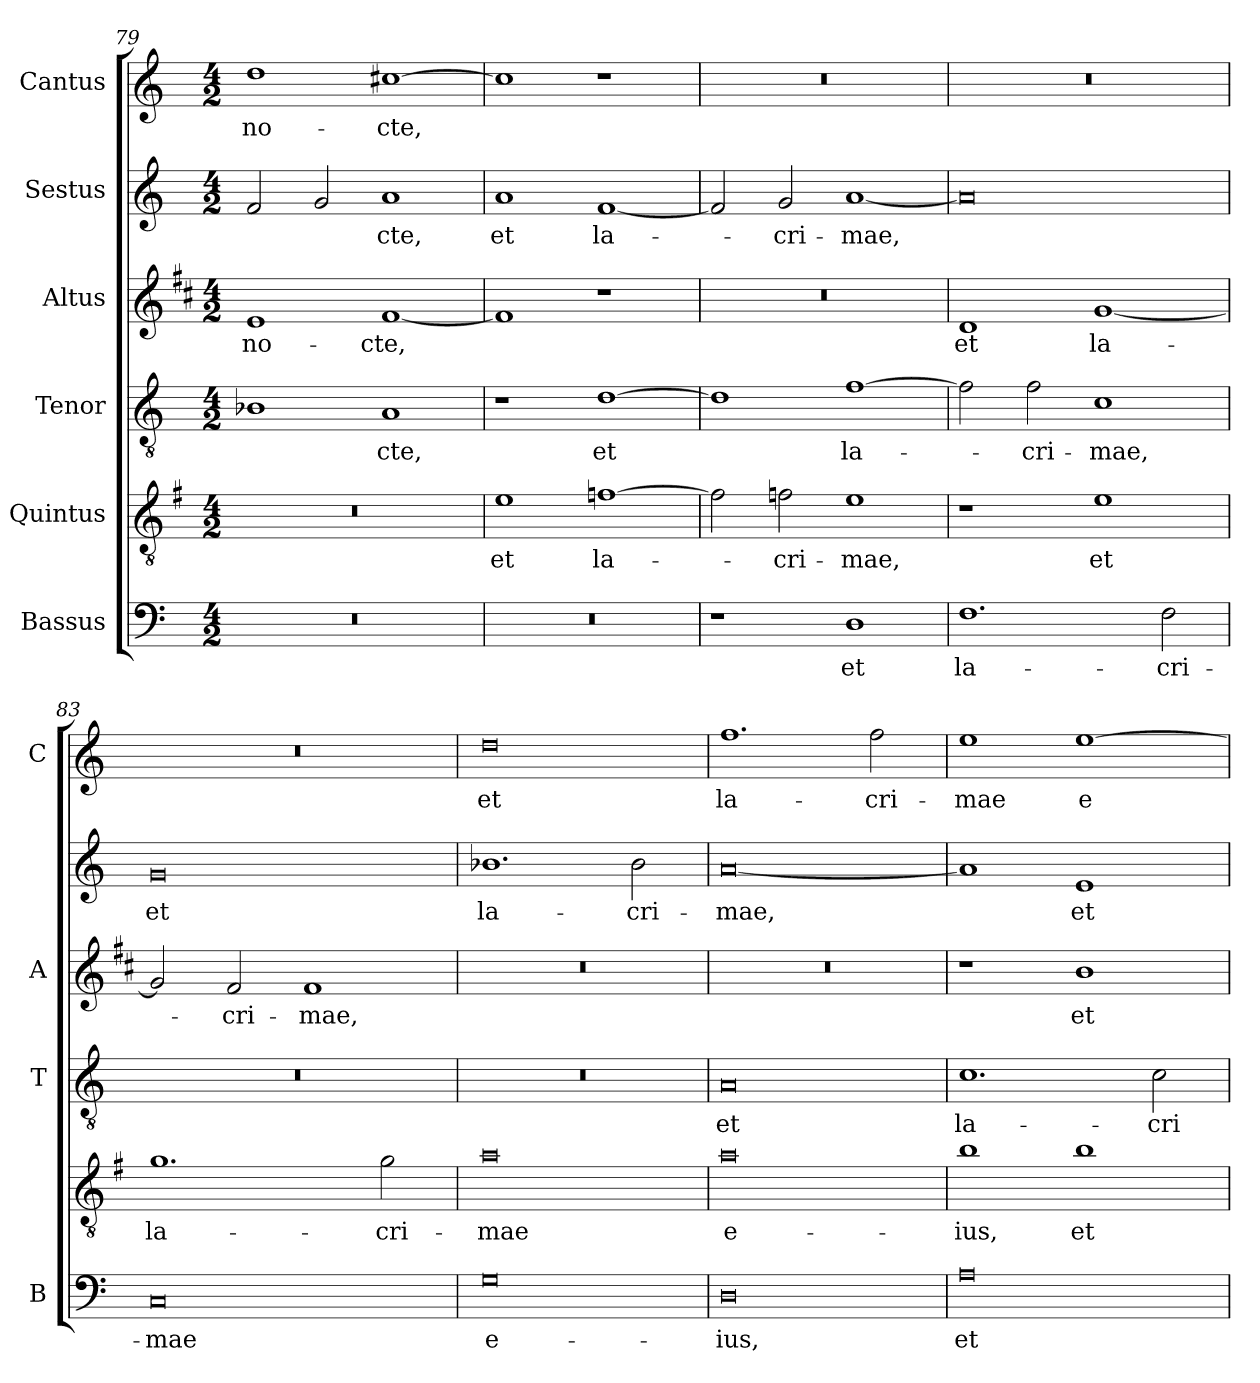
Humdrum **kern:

**kern	**text	**kern	**text	**kern	**text	**kern	**text	**kern	**text	**kern	**text
*part6	*part6	*part5	*part5	*part4	*part4	*part3	*part3	*part2	*part2	*part1	*part1
*staff6	*staff6	*staff5	*staff5	*staff4	*staff4	*staff3	*staff3	*staff2	*staff2	*staff1	*staff1
*I"Bassus	*	*I"Quintus	*	*I"Tenor	*	*I"Altus	*	*I"Sestus	*	*I"Cantus	*
*I'B	*	*	*	*I'T	*	*I'A	*	*	*	*I'C	*
*clefF4	*	*clefGv2	*	*clefGv2	*	*clefG2	*	*clefG2	*	*clefG2	*
*	*	*ITrd4c7	*	*	*	*ITrd1c2	*	*	*	*	*
*k[]	*	*k[]	*	*k[]	*	*k[]	*	*k[]	*	*k[]	*
*C:	*	*C:	*	*C:	*	*C:	*	*C:	*	*C:	*
*M4/2	*	*M4/2	*	*M4/2	*	*M4/2	*	*M4/2	*	*M4/2	*
=79	=79	=79	=79	=79	=79	=79	=79	=79	=79	=79	=79
!	!	!	!	!	!	!	!LO:LY:b	!	!	!	!LO:LY:b
0r	.	0r	.	1B-X	.	1d	no-	2f/	.	1dd	no-
.	.	.	.	.	.	.	.	2g/	.	.	.
!	!	!	!	!	!LO:LY:b	!	!LO:LY:b	!	!LO:LY:b	!	!LO:LY:b
.	.	.	.	1A	-cte,	[1e	-cte,	1a	-cte,	[1cc#X	-cte,
=80	=80	=80	=80	=80	=80	=80	=80	=80	=80	=80	=80
!	!	!	!LO:LY:b	!	!	!	!	!	!LO:LY:b	!	!
0r	.	1A	et	1r	.	1e]	.	1a	et	1cc#]	.
!	!	!	!LO:LY:b	!	!LO:LY:b	!	!	!	!LO:LY:b	!	!
.	.	[1B-X	la-	[1d	et	1r	.	[1f	la-	1r	.
=81	=81	=81	=81	=81	=81	=81	=81	=81	=81	=81	=81
1r	.	2B-\]	.	1d]	.	0r	.	2f/]	.	0r	.
!	!	!	!LO:LY:b	!	!	!	!	!	!LO:LY:b	!	!
.	.	2B-X\	-cri-	.	.	.	.	2g/	-cri-	.	.
!	!LO:LY:b	!	!LO:LY:b	!	!LO:LY:b	!	!	!	!LO:LY:b	!	!
1D	et	1A	-mae,	[1f	la-	.	.	[1a	-mae,	.	.
=82	=82	=82	=82	=82	=82	=82	=82	=82	=82	=82	=82
!	!LO:LY:b	!	!	!	!	!	!LO:LY:b	!	!	!	!
1.F	la-	1r	.	2f\]	.	1c	et	0a]	.	0r	.
!	!	!	!	!	!LO:LY:b	!	!	!	!	!	!
.	.	.	.	2f\	-cri-	.	.	.	.	.	.
!	!	!	!LO:LY:b	!	!LO:LY:b	!	!LO:LY:b	!	!	!	!
.	.	1A	et	1c	-mae,	[1f	la-	.	.	.	.
!	!LO:LY:b	!	!	!	!	!	!	!	!	!	!
2F\	-cri-	.	.	.	.	.	.	.	.	.	.
=83	=83	=83	=83	=83	=83	=83	=83	=83	=83	=83	=83
!	!LO:LY:b	!	!LO:LY:b	!	!	!	!	!	!LO:LY:b	!	!
0C	-mae	1.c	la-	0r	.	2f/]	.	0g	et	0r	.
!	!	!	!	!	!	!	!LO:LY:b	!	!	!	!
.	.	.	.	.	.	2e/	-cri-	.	.	.	.
!	!	!	!	!	!	!	!LO:LY:b	!	!	!	!
.	.	.	.	.	.	1e	-mae,	.	.	.	.
!	!	!	!LO:LY:b	!	!	!	!	!	!	!	!
.	.	2c\	-cri-	.	.	.	.	.	.	.	.
!!LO:PB:g=z
=84	=84	=84	=84	=84	=84	=84	=84	=84	=84	=84	=84
!	!LO:LY:b	!	!LO:LY:b	!	!	!	!	!	!LO:LY:b	!	!LO:LY:b
0G	e-	0d	-mae	0r	.	0r	.	1.b-X	la-	0dd	et
!	!	!	!	!	!	!	!	!	!LO:LY:b	!	!
.	.	.	.	.	.	.	.	2b-\	-cri-	.	.
=85	=85	=85	=85	=85	=85	=85	=85	=85	=85	=85	=85
!	!LO:LY:b	!	!LO:LY:b	!	!LO:LY:b	!	!	!	!LO:LY:b	!	!LO:LY:b
0D	-ius,	0d	e-	0A	et	0r	.	[0a	-mae,	1.ff	la-
!	!	!	!	!	!	!	!	!	!	!	!LO:LY:b
.	.	.	.	.	.	.	.	.	.	2ff\	-cri-
=86	=86	=86	=86	=86	=86	=86	=86	=86	=86	=86	=86
!	!LO:LY:b	!	!LO:LY:b	!	!LO:LY:b	!	!	!	!	!	!LO:LY:b
0A	et	1e	-ius,	1.c	la-	1r	.	1a]	.	1ee	-mae
!	!	!	!LO:LY:b	!	!	!	!LO:LY:b	!	!LO:LY:b	!	!LO:LY:b
.	.	1e	et	.	.	1a	et	1e	et	[1ee	e-
!	!	!	!	!	!LO:LY:b	!	!	!	!	!	!
.	.	.	.	2c\	-cri-	.	.	.	.	.	.
=	=	=	=	=	=	=	=	=	=	=	=
*-	*-	*-	*-	*-	*-	*-	*-	*-	*-	*-	*-
